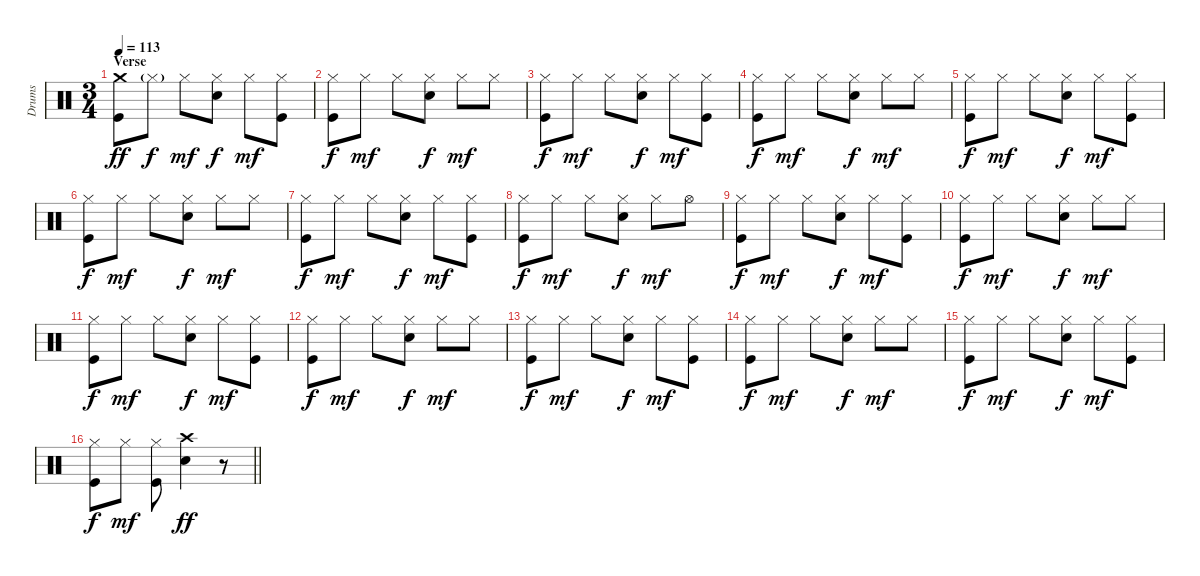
\track ("Drums" "Drums") {instrument percussion}
\staff {score}
\articulation defaults
\ts (3 4)
\section ("" "Verse")
\tempo 113
\clef neutral
\ks c
("Crash medium (hit)" "Kick (hit)").8{dy ff} "Hi-Hat (closed)"{g}.8{dy f} "Hi-Hat (closed)".8{dy mf} ("Hi-Hat (closed)" "Snare (hit) 2").8{dy f} "Hi-Hat (closed)".8{dy mf} ("Hi-Hat (closed)" "Kick (hit)").8 |
("Hi-Hat (closed)" "Kick (hit)").8{dy f} "Hi-Hat (closed)".8{dy mf} "Hi-Hat (closed)".8 ("Hi-Hat (closed)" "Snare (hit) 2").8{dy f} "Hi-Hat (closed)".8{dy mf} "Hi-Hat (closed)".8 |
("Hi-Hat (closed)" "Kick (hit)").8{dy f} "Hi-Hat (closed)".8{dy mf} "Hi-Hat (closed)".8 ("Hi-Hat (closed)" "Snare (hit) 2").8{dy f} "Hi-Hat (closed)".8{dy mf} ("Hi-Hat (closed)" "Kick (hit)").8 |
("Hi-Hat (closed)" "Kick (hit)").8{dy f} "Hi-Hat (closed)".8{dy mf} "Hi-Hat (closed)".8 ("Hi-Hat (closed)" "Snare (hit) 2").8{dy f} "Hi-Hat (closed)".8{dy mf} "Hi-Hat (closed)".8 |
("Hi-Hat (closed)" "Kick (hit)").8{dy f} "Hi-Hat (closed)".8{dy mf} "Hi-Hat (closed)".8 ("Hi-Hat (closed)" "Snare (hit) 2").8{dy f} "Hi-Hat (closed)".8{dy mf} ("Hi-Hat (closed)" "Kick (hit)").8 |
("Hi-Hat (closed)" "Kick (hit)").8{dy f} "Hi-Hat (closed)".8{dy mf} "Hi-Hat (closed)".8 ("Hi-Hat (closed)" "Snare (hit) 2").8{dy f} "Hi-Hat (closed)".8{dy mf} "Hi-Hat (closed)".8 |
("Hi-Hat (closed)" "Kick (hit)").8{dy f} "Hi-Hat (closed)".8{dy mf} "Hi-Hat (closed)".8 ("Hi-Hat (closed)" "Snare (hit) 2").8{dy f} "Hi-Hat (closed)".8{dy mf} ("Hi-Hat (closed)" "Kick (hit)").8 |
("Hi-Hat (closed)" "Kick (hit)").8{dy f} "Hi-Hat (closed)".8{dy mf} "Hi-Hat (closed)".8 ("Hi-Hat (closed)" "Snare (hit) 2").8{dy f} "Hi-Hat (closed)".8{dy mf} "Hi-Hat (open)".8 |
("Hi-Hat (closed)" "Kick (hit)").8{dy f} "Hi-Hat (closed)".8{dy mf} "Hi-Hat (closed)".8 ("Hi-Hat (closed)" "Snare (hit) 2").8{dy f} "Hi-Hat (closed)".8{dy mf} ("Hi-Hat (closed)" "Kick (hit)").8 |
("Hi-Hat (closed)" "Kick (hit)").8{dy f} "Hi-Hat (closed)".8{dy mf} "Hi-Hat (closed)".8 ("Hi-Hat (closed)" "Snare (hit) 2").8{dy f} "Hi-Hat (closed)".8{dy mf} "Hi-Hat (closed)".8 |
("Hi-Hat (closed)" "Kick (hit)").8{dy f} "Hi-Hat (closed)".8{dy mf} "Hi-Hat (closed)".8 ("Hi-Hat (closed)" "Snare (hit) 2").8{dy f} "Hi-Hat (closed)".8{dy mf} ("Hi-Hat (closed)" "Kick (hit)").8 |
("Hi-Hat (closed)" "Kick (hit)").8{dy f} "Hi-Hat (closed)".8{dy mf} "Hi-Hat (closed)".8 ("Hi-Hat (closed)" "Snare (hit) 2").8{dy f} "Hi-Hat (closed)".8{dy mf} "Hi-Hat (closed)".8 |
("Hi-Hat (closed)" "Kick (hit)").8{dy f} "Hi-Hat (closed)".8{dy mf} "Hi-Hat (closed)".8 ("Hi-Hat (closed)" "Snare (hit) 2").8{dy f} "Hi-Hat (closed)".8{dy mf} ("Hi-Hat (closed)" "Kick (hit)").8 |
("Hi-Hat (closed)" "Kick (hit)").8{dy f} "Hi-Hat (closed)".8{dy mf} "Hi-Hat (closed)".8 ("Hi-Hat (closed)" "Snare (hit) 2").8{dy f} "Hi-Hat (closed)".8{dy mf} "Hi-Hat (closed)".8 |
("Hi-Hat (closed)" "Kick (hit)").8{dy f} "Hi-Hat (closed)".8{dy mf} "Hi-Hat (closed)".8 ("Hi-Hat (closed)" "Snare (hit) 2").8{dy f} "Hi-Hat (closed)".8{dy mf} ("Hi-Hat (closed)" "Kick (hit)").8 |
\barLineRight lightlight
("Hi-Hat (closed)" "Kick (hit)").8{dy f} "Hi-Hat (closed)".8{dy mf} ("Hi-Hat (closed)" "Kick (hit)").8 ("Crash high (hit)" "Snare (hit) 2").4{dy ff} r.8
